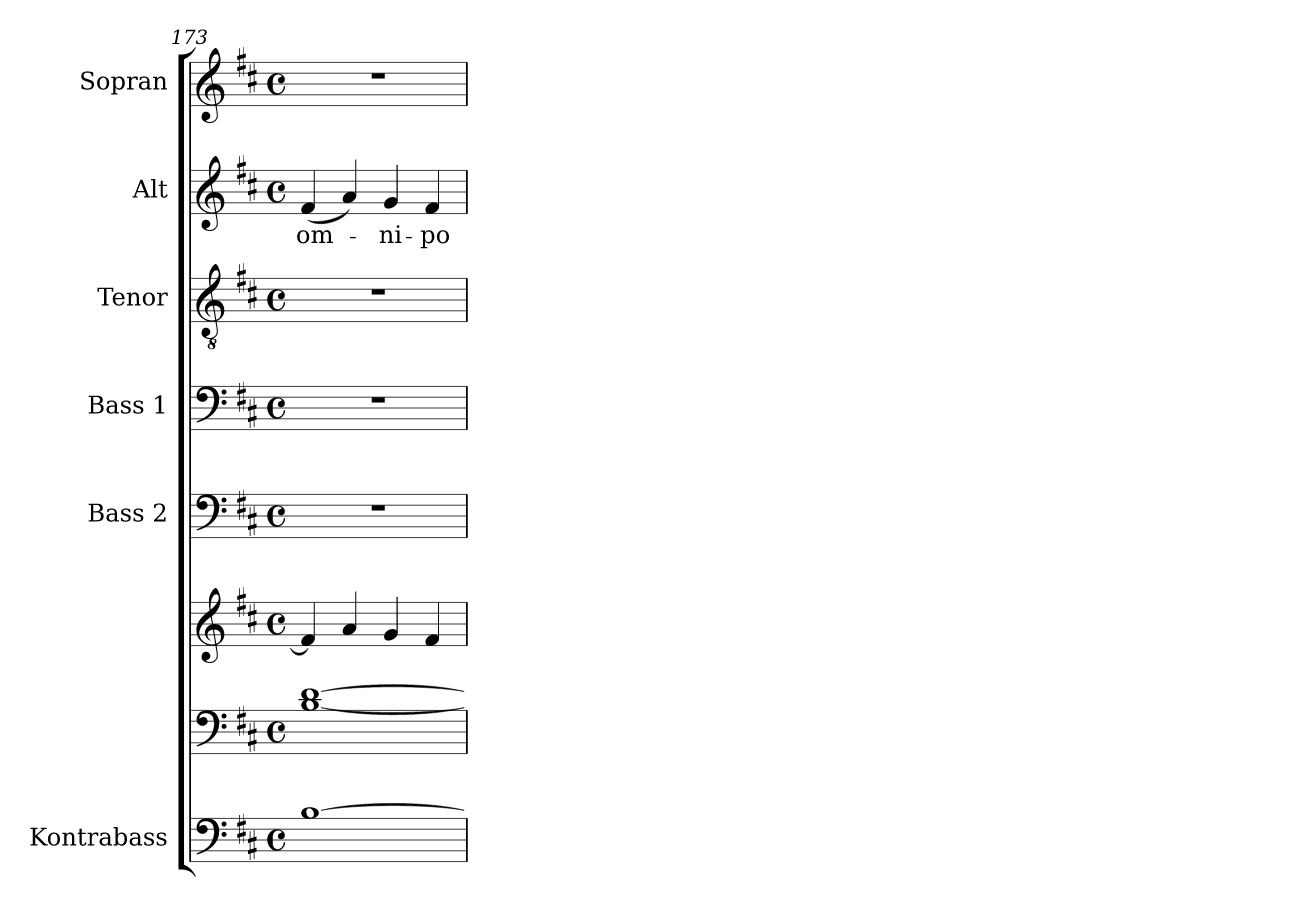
**kern	**kern	**kern	**kern	**kern	**kern	**kern	**text	**kern
*part7	*part6	*part6	*part5	*part4	*part3	*part2	*part2	*part1
*staff8	*staff7	*staff6	*staff5	*staff4	*staff3	*staff2	*staff2	*staff1
*I"Kontrabass	*	*	*I"Bass 2	*I"Bass 1	*I"Tenor	*I"Alt	*	*I"Sopran
*I'Kb.	*	*	*I'B. 2	*I'B. 1	*I'T.	*I'A.	*	*I'S.
*clefF4	*clefF4	*clefG2	*clefF4	*clefF4	*clefGv2	*clefG2	*	*clefG2
*ITrd7c12	*	*	*	*	*	*	*	*
*k[f#c#]	*k[f#c#]	*k[f#c#]	*k[f#c#]	*k[f#c#]	*k[f#c#]	*k[f#c#]	*	*k[f#c#]
*D:	*D:	*D:	*D:	*D:	*D:	*D:	*	*D:
*M4/4	*M4/4	*M4/4	*M4/4	*M4/4	*M4/4	*M4/4	*	*M4/4
*met(c)	*met(c)	*met(c)	*met(c)	*met(c)	*met(c)	*met(c)	*	*met(c)
=173	=173	=173	=173	=173	=173	=173	=173	=173
!	!	!	!	!	!	!	!LO:LY:b	!
[1BB	[1B [1d	4f#/]	1r	1r	1r	(<4f#/	om-	1r
.	.	4a/	.	.	.	4a/)	.	.
!	!	!	!	!	!	!	!LO:LY:b	!
.	.	4g/	.	.	.	4g/	-ni-	.
!	!	!	!	!	!	!	!LO:LY:b	!
.	.	4f#/	.	.	.	4f#/	-po-	.
=	=	=	=	=	=	=	=	=
*-	*-	*-	*-	*-	*-	*-	*-	*-
